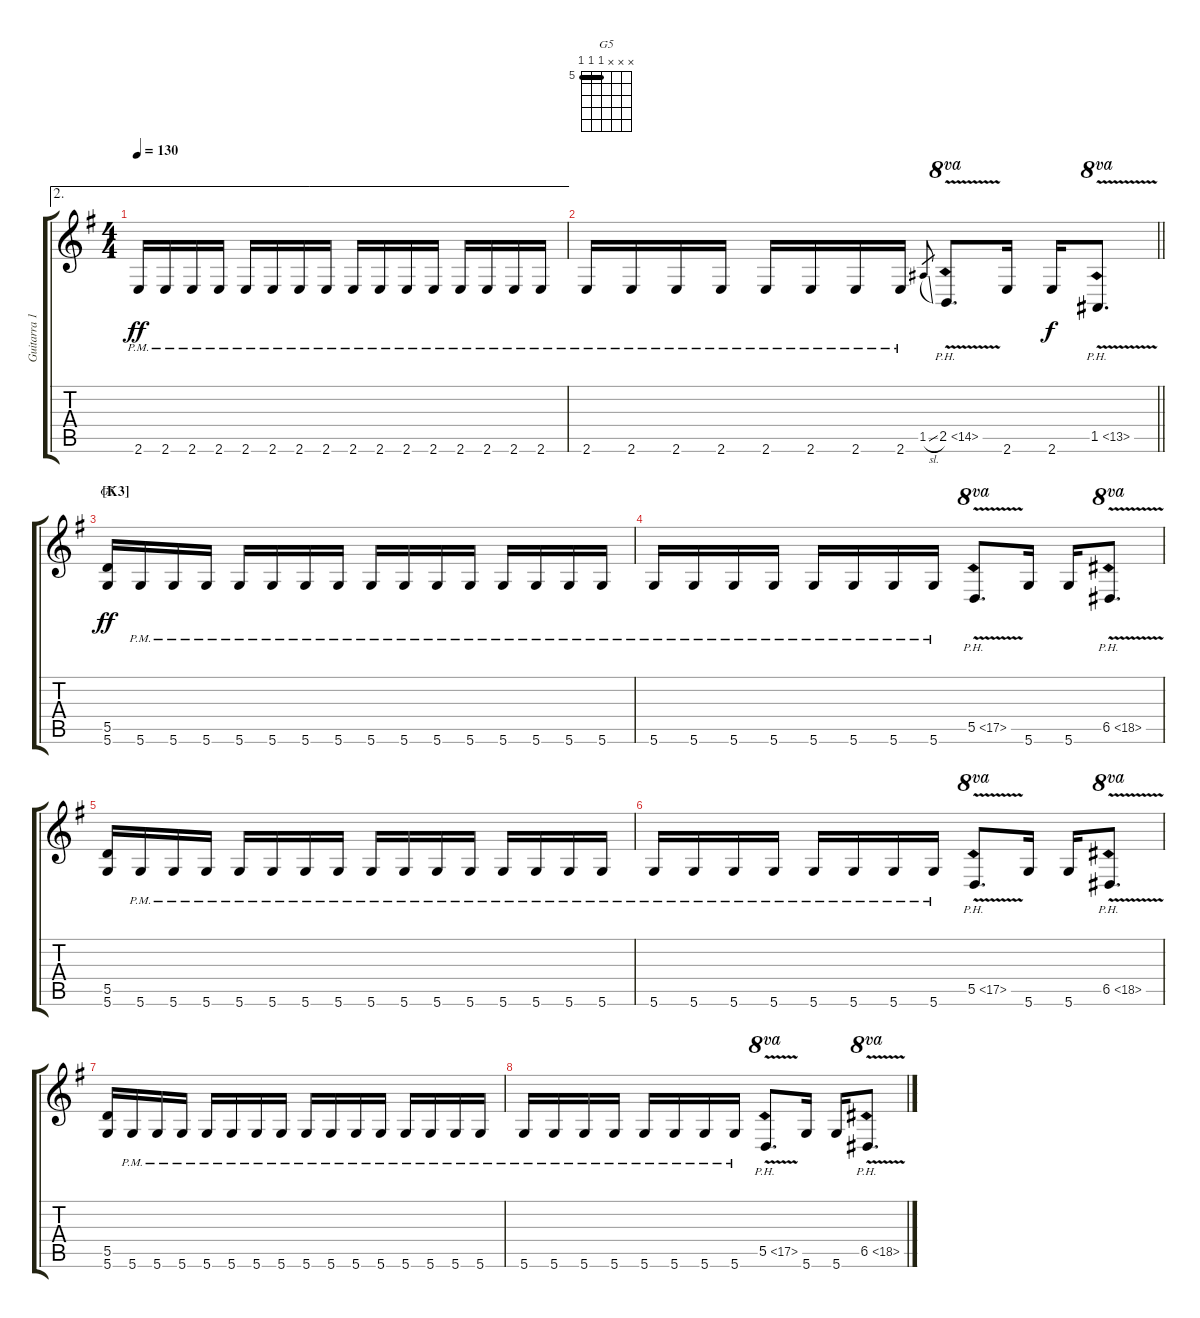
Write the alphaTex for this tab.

\track ("Guitarra 1" "Guitarra 1") {instrument distortionguitar}
\staff {score tabs}
\tuning (E4 B3 G3 D3 A2 D2) {hide}
\chord ("G5" x x x 5 5 5) {firstfret 5 barre 5}
\ae 2
\ts (4 4)
\tempo 130
\clef g2
\ks g
2.6{pm}.16{dy ff} 2.6{pm}.16 2.6{pm}.16 2.6{pm}.16 2.6{pm}.16 2.6{pm}.16 2.6{pm}.16 2.6{pm}.16 2.6{pm}.16 2.6{pm}.16 2.6{pm}.16 2.6{pm}.16 2.6{pm}.16 2.6{pm}.16 2.6{pm}.16 2.6{pm}.16 |
\barLineRight lightlight
2.6{pm}.16 2.6{pm}.16 2.6{pm}.16 2.6{pm}.16 2.6{pm}.16 2.6{pm}.16 2.6{pm}.16 2.6{pm}.16 1.5{sl}.8{gr} 2.5{ph 12 v}.8{d ot 8va} 2.6.16 2.6.16{dy f} 1.5{ph 12 v}.8{d ot 8va} |
\section ("" "[K3]")
(5.5 5.6).16{ch "G5" dy ff} 5.6{pm}.16 5.6{pm}.16 5.6{pm}.16 5.6{pm}.16 5.6{pm}.16 5.6{pm}.16 5.6{pm}.16 5.6{pm}.16 5.6{pm}.16 5.6{pm}.16 5.6{pm}.16 5.6{pm}.16 5.6{pm}.16 5.6{pm}.16 5.6{pm}.16 |
5.6{pm}.16 5.6{pm}.16 5.6{pm}.16 5.6{pm}.16 5.6{pm}.16 5.6{pm}.16 5.6{pm}.16 5.6{pm}.16 5.5{ph 12 v}.8{d ot 8va} 5.6.16 5.6.16 6.5{ph 12 v}.8{d ot 8va} |
(5.5 5.6).16 5.6{pm}.16 5.6{pm}.16 5.6{pm}.16 5.6{pm}.16 5.6{pm}.16 5.6{pm}.16 5.6{pm}.16 5.6{pm}.16 5.6{pm}.16 5.6{pm}.16 5.6{pm}.16 5.6{pm}.16 5.6{pm}.16 5.6{pm}.16 5.6{pm}.16 |
5.6{pm}.16 5.6{pm}.16 5.6{pm}.16 5.6{pm}.16 5.6{pm}.16 5.6{pm}.16 5.6{pm}.16 5.6{pm}.16 5.5{ph 12 v}.8{d ot 8va} 5.6.16 5.6.16 6.5{ph 12 v}.8{d ot 8va} |
(5.5 5.6).16 5.6{pm}.16 5.6{pm}.16 5.6{pm}.16 5.6{pm}.16 5.6{pm}.16 5.6{pm}.16 5.6{pm}.16 5.6{pm}.16 5.6{pm}.16 5.6{pm}.16 5.6{pm}.16 5.6{pm}.16 5.6{pm}.16 5.6{pm}.16 5.6{pm}.16 |
5.6{pm}.16 5.6{pm}.16 5.6{pm}.16 5.6{pm}.16 5.6{pm}.16 5.6{pm}.16 5.6{pm}.16 5.6{pm}.16 5.5{ph 12 v}.8{d ot 8va} 5.6.16 5.6.16 6.5{ph 12 v}.8{d ot 8va}
